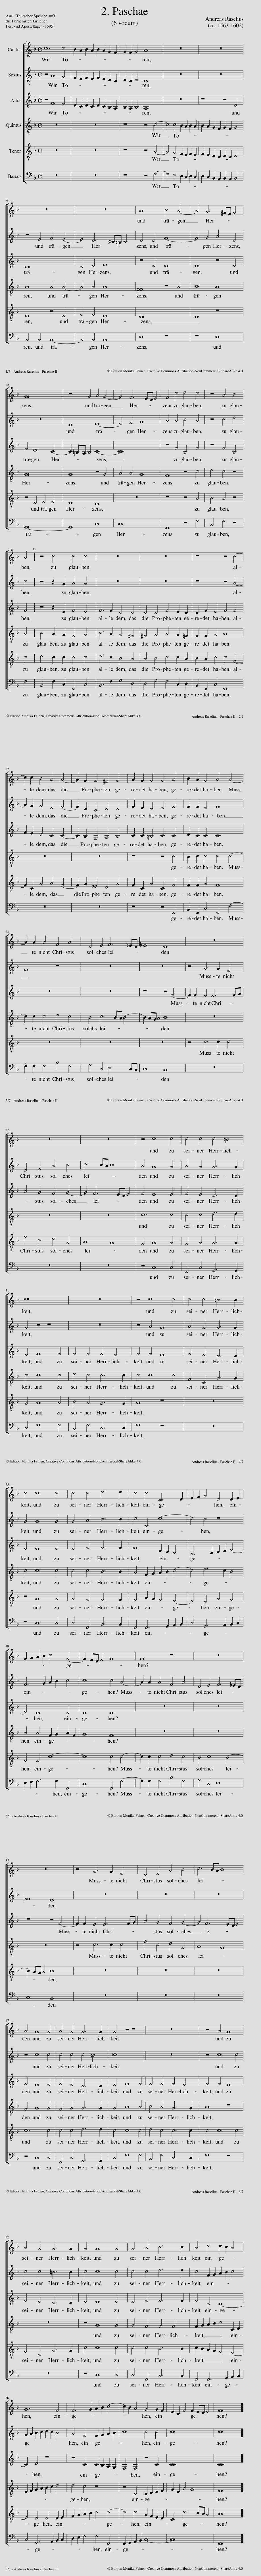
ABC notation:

X:1
%%score [ 1 2 3 4 5 6 ]
L:1/8
M:4/2
I:linebreak $
K:F
V:1 treble
V:2 treble
V:3 treble
V:4 treble-8
V:5 treble-8
V:6 bass
V:1
 c12 c4 | B2 A2 B2 A2 B2 A2 G2 F2 | G2 F2 G4 A8 | z16 | z16 |$ %5
 z16 | z16 | A8 B4 A4- | A4 G6 ^FE F4 |$ G16 | %10
 z4 G4 A4 G4- | G4 F6 ED E4 | F4 c4 d4 c4 | z4 A4 B4 |$ A4 | %15
 z4 c4 c4 c4 | z16 | z16 | z8 z4 c4- |$ c2 c2 B4 A4 A4- | %20
 A2 G2 G4 ^F4 G4 | A2 G2 G4 G4 A4 | B2 A2 G4 A4 A4- |$ A2 A2 A4 F4 A4 | D4 E4 F6 _ED | %25
 _E8 D8 | z16 |$ z16 | z16 | z4 c8 c4 | %30
 c4 c4 c4 =B4 |$ c16 | z16 | z4 c8 c4 | c4 c4 =B6 B2 |$ %35
 c4 c8 c4 | c4 c4 d6 d2 | c4 c4 C6 D2 | E2 F2 G4 D4 D2 E2 |$ F2 G2 A2 B2 c4 F4- | %40
 F2 ED E4 F8 | F8 z8 | z16 |$ z16 | z4 G6 G2 E4 | %45
 D4 E4 A4 B4 | c6 BA B8 |$ A4 G8 G4 | A4 G4 G6 G2 | G4 z4 z8 | %50
 z16 | z4 A4 G8 |$ A4 G4 G6 G2 | G4 G8 G4 | G4 A4 B6 B2 | %55
 A4 c4 c2 B2 A4 |$ G12 F4 | F6 G2 A2 B2 c4- | c2 B2 A4 G4 G2 F2 | E2 C2 F4 F2 ED E4 | %60
 F16 |] %61
V:2
 z4 A8 G4 | F2 E2 F2 E2 F2 E2 D2 C2 | D2 C2 D4 C8 | z16 | z16 |$ %5
 z4 E4 F4 E4- | E4 D6 ^C=B, C4 | D4 D4 F8- | F4 G4 A4 D4 |$ z16 | %10
 D8 E8- | E4 F4 G8 | A4 A4 B4 A4 | z4 c4 d4 |$ c4 | %15
 z4 z2 G2 A4 G4 | z16 | z16 | z8 z4 A4- |$ A2 G2 G4 E4 F4- | %20
 F2 D2 C4 D4 D4 | F2 E2 D4 E4 F4 | F2 F2 E4 F8 |$ F8 z8 | z16 | %25
 z16 | z4 G6 G2 E4 |$ D4 E4 A4 B4 | c6 BA B8 | A4 G8 G4 | %30
 A4 G4 G6 G2 |$ G4 z4 z8 | z16 | z4 A4 G8 | A4 G4 G6 G2 |$ %35
 G4 G8 G4 | G4 A4 B6 B2 | c4 C4 c8- | c4 B4 z8 |$ F6 G2 A2 B2 c4 | %40
 c8 c4 A4- | A2 A2 A4 F4 A4 | D4 E4 F6 _ED |$ _E8 D8 | z16 | %45
 z16 | z16 |$ z4 c8 c4 | c4 c4 c4 =B4 | c16 | %50
 z16 | z4 c8 c4 |$ c4 c4 =B6 B2 | c4 c8 c4 | c4 c4 d6 d2 | %55
 c4 F2 G2 A2 B2 c4 |$ G2 A2 B2 c2 d2 c2 B4 | A4 F4 F2 G2 A2 B2 | c8 c4 c4 | c16 | %60
 c16 |] %61
V:3
 z4 F8 E4 | D2 C2 D2 C2 D2 C2 B,2 A,2 | B,2 A,2 B,4 A,8 | z16 | z8 z4 D4 |$ %5
 C16 | C4 D4 E8 | z4 D4 D8 | D8 z4 D4 |$ E4 D8 C4- | %10
 C2 =B,A, B,4 C8- | C16 | z4 F4 B,4 F4 | z4 F4 B,4 |$ F4 | %15
 z4 z2 E2 F4 E4 | F6 F2 D4 D4 | D4 D4 F4 E2 D2 | D2 F2 E4 F4 F4 |$ F2 E2 D4 C4 C4- | %20
 C2 B,2 G,4 A,4 B,4 | C2 C2 =B,4 C4 C4 | D2 C2 C4 C8 |$ z16 | z16 | %25
 z8 z4 F4- | F2 F2 E4 E6 FG |$ A4 G4 F4 G4- | G4 F6 ED E4 | F4 E8 E4 | %30
 F4 E4 D6 D2 |$ E4 F8 F4 | F4 F4 F4 E4 | F4 F4 E8 | F4 E4 D6 D2 |$ %35
 E4 E8 E4 | E4 F4 F6 F2 | F8 C2 B,2 A,4 | G,6 A,2 B,2 C2 D4- |$ D4 C8 C4 | %40
 C8 C8 | z16 | z16 |$ z8 z4 F4- | F2 F2 E4 E6 FG | %45
 A4 G4 F4 G4- | G4 F6 ED E4 |$ F4 E8 E4 | F4 E4 D6 D2 | E4 F8 F4 | %50
 F4 F4 F4 E4 | F4 F4 E8 |$ F4 E4 D6 D2 | E4 E8 E4 | E4 F4 F6 F2 | %55
 F4 C4 C8- |$ C4 D4 z8 | z4 C4 C2 B,2 A,2 G,2 | F,4 F,4 z4 C4 | C16 | %60
 C16 |] %61
V:4
 z16 | z16 | z8 z4 c4- | c4 c4 B2 A2 B2 A2 | B2 A2 G2 F2 G2 F2 G4 |$ %5
 A8 A4 A4- | A4 A4 A8 | ^F8 z4 A4 | B8 A8 |$ G16 | %10
 G8 z4 G4 | A4 A4 G8 | F8 z4 c4 | d4 c4 z4 |$ A4 | %15
 B4 A2 G2 F4 G4 | B6 A2 G4 ^F4 | ^F4 G4 A4 G2 =F2 | F2 F2 G4 A8 |$ z16 | %20
 z16 | z8 z4 c4 | B2 c2 c4 c4 c4- |$ c2 c2 c4 d4 c4 | B4 c6 BA B4- | %25
 B2 AG A4 B8 | z16 |$ z16 | z16 | c12 c4 | %30
 c4 c4 d6 d2 |$ c4 c8 c4 | d4 c4 c6 c2 | c4 c8 c4 | F4 C4 G6 G2 |$ %35
 c4 c8 c4 | c4 c4 B6 B2 | A4 F2 G2 A2 B2 c4- | c4 d6 c2 B4 |$ A4 A4 F2 G2 A2 F2 | %40
 G8 F8 | z16 | z16 |$ z16 | z4 c6 c2 c4 | %45
 f4 c4 d4 G4 | A8 G8 |$ F4 G8 G4 | F4 G4 G6 G2 | G4 A8 A4 | %50
 B4 A4 G6 G2 | A8 z8 |$ z16 | z4 G8 G4 | G4 F4 F4 F4 | %55
 F2 G2 A2 B2 c4 C2 D2 |$ E2 F2 G2 A2 B2 c2 d4 | d4 c4 z8 | z4 C4 C2 D2 E2 F2 | G2 E2 A4 G8 | %60
 F16 |] %61
V:5
 z16 | z16 | z8 z4 A4- | A4 G4 F2 E2 F2 E2 | F2 E2 D2 C2 D2 C2 D4 |$ %5
 E8 z4 E4 | F4 F4 E8 | D16 | D8 z8 |$ z4 D4 E4 E4 | %10
 D8 C8 | z16 | z8 z4 A4 | B4 A4 z4 |$ c4 | %15
 d4 c2 c2 c4 c4 | d6 c2 B4 A4 | A4 B4 c4 c2 A2 | B2 A2 c4 c4 F4- |$ F2 C2 G4 A4 F4- | %20
 F2 G2 _E4 D4 G4 | F2 C2 G4 C4 F4 | F2 F2 G4 F8 |$ z16 | z16 | %25
 z16 | z4 c6 c2 c4 |$ f4 c4 d4 G4 | A8 G8 | F4 G8 G4 | %30
 F4 G4 G6 G2 |$ G4 A8 A4 | B4 A4 G6 G2 | A8 z8 | z16 |$ %35
 z4 G8 G4 | G4 F4 F6 F2 | F4 A2 G2 F4 E4- | E4 D4 G4 F4 |$ F4 F4 c8- | %40
 c8 c4 c4- | c2 c2 c4 d4 c4 | B4 c8 B4- |$ B2 AG A4 B8 | z16 | %45
 z16 | z16 |$ c12 c4 | c4 c4 d6 d2 | c4 c8 c4 | %50
 d4 c4 c6 c2 | c4 c8 c4 |$ F4 C4 G6 G2 | c4 c8 c4 | c4 c4 B6 B2 | %55
 c2 B2 A2 G2 F4 E4- |$ E4 D4 D4 D2 E2 | F2 G2 A2 B2 c4 c4- | c4 c4 G2 F2 E2 D2 | C4 c6 BA G4 | %60
 A16 |] %61
V:6
 z16 | z16 | z8 z4 F,4- | F,4 E,4 D,2 C,2 D,2 C,2 | D,2 C,2 B,,2 A,,2 B,,2 A,,2 B,,4 |$ %5
 A,,4 A,,4 A,,8- | A,,4 A,,4 A,,8 | D,8 z8 | z8 D,8 |$ G,,16- | %10
 G,,8 C,8 | C,16 | F,,8 z4 F,4 | B,,4 F,4 z4 |$ F,4 | %15
 B,,4 F,2 C,2 F,,4 C,4 | B,,6 F,2 G,4 D,4 | D,4 G,4 F,4 C,2 D,2 | B,,2 F,,2 C,4 F,,8 |$ z16 | %20
 z16 | z8 z4 F,,4 | B,,2 F,,2 C,4 F,,4 F,4- |$ F,2 F,2 F,4 B,4 F,4 | G,4 C,4 D,6 C,B,, | %25
 C,8 B,,8 | z16 |$ z16 | z16 | z4 C,8 C,4 | %30
 F,,4 C,4 G,,6 G,,2 |$ C,4 F,8 F,4 | B,,4 F,4 C,6 C,2 | F,8 z8 | z16 |$ %35
 z4 C,8 C,4 | C,4 F,,4 B,,6 B,,2 | F,,4 F,,6 G,,2 A,,2 B,,2 | C,4 G,,6 A,,2 B,,2 C,2 |$ D,2 E,2 F,6 F,2 F,,4 | %40
 C,8 F,,4 F,4- | F,2 F,2 F,4 B,4 F,4 | G,4 C,4 D,8 |$ C,8 B,,8 | z16 | %45
 z16 | z16 |$ z4 C,8 C,4 | F,,4 C,4 G,,6 G,,2 | C,4 F,8 F,4 | %50
 B,,4 F,4 C,6 C,2 | F,8 z8 |$ z16 | z4 C,8 C,4 | C,4 F,,4 B,,6 B,,2 | %55
 F,,4 F,,6 G,,2 A,,2 B,,2 |$ C,4 G,,6 A,,2 B,,2 C,2 | D,2 E,2 F,4 F,4 F,,4 | F,,2 G,,2 A,,2 B,,2 C,8- | C,16 | %60
 F,,16 |] %61
